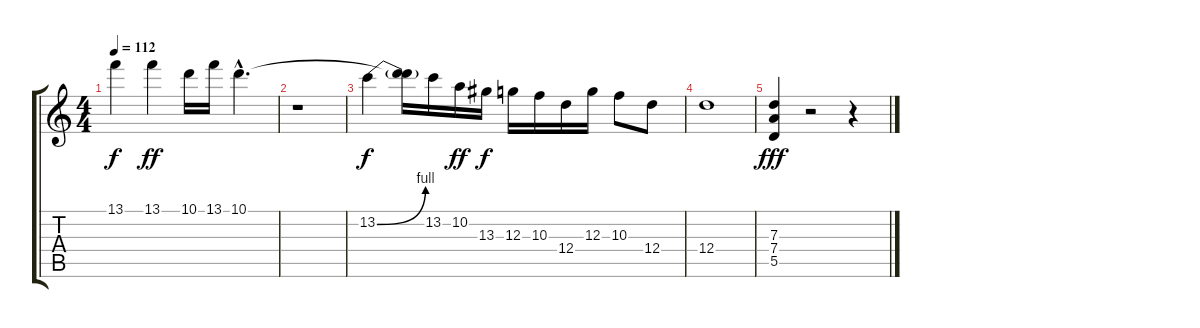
\track "" {instrument distortionguitar}
\staff {score tabs}
\tuning (E4 B3 G3 D3 A2 E2) {hide}
\ts (4 4)
\tempo 112
\clef g2
\ks c
13.1{t}.4{dy f} 13.1.4{dy ff} 10.1.16 13.1.16 10.1{hac}.4{d} |
r.1 |
13.2{be (bend 0 0 60 4)}.4{dy f} (10.1{t} 13.2{t}).16 13.2.16 10.2.16{dy ff} 13.3.16{dy f} 12.3.16 10.3.16 12.4.16 12.3.16 10.3.8 12.4.8 |
12.4.1 |
(7.3 7.4 5.5).4{dy fff} r.2 r.4
